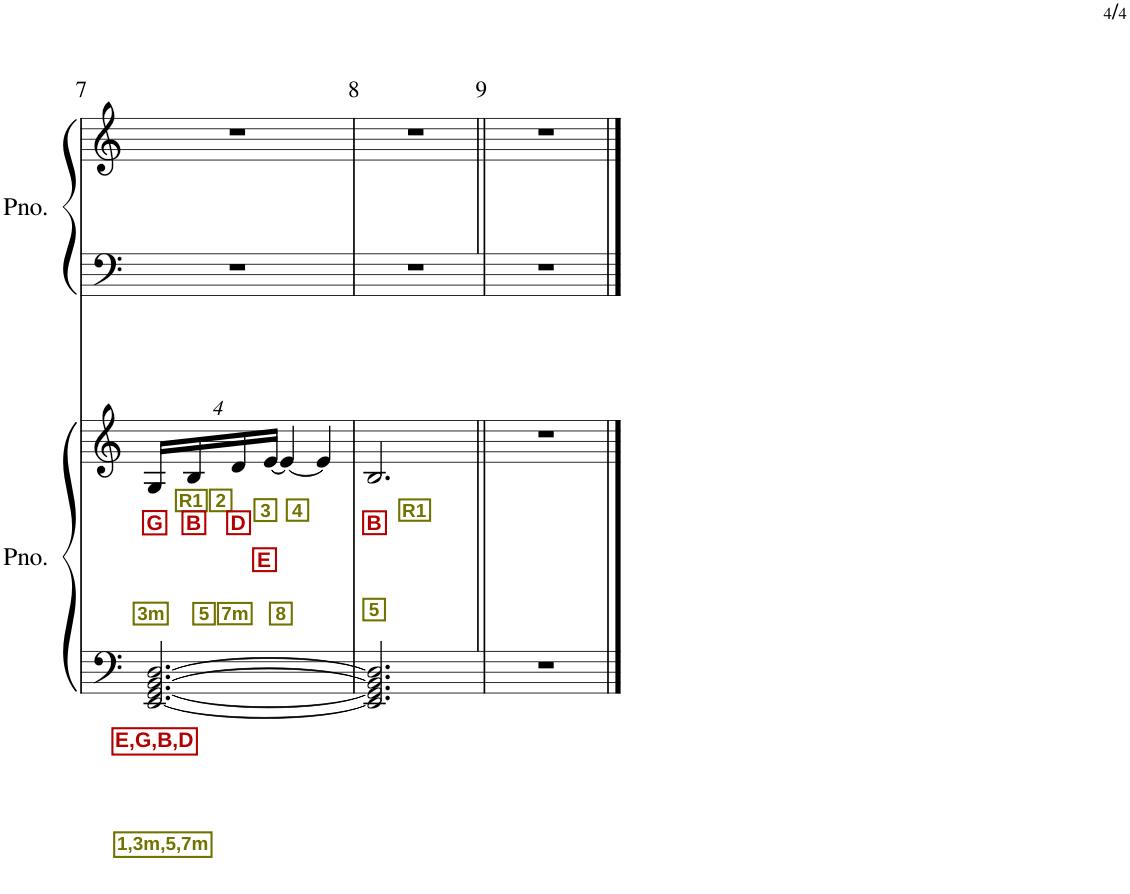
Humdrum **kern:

**kern	**text	**text	**text	**kern	**text	**text	**text	**kern	**kern
*part2	*part2	*part2	*part2	*part2	*part2	*part2	*part2	*part1	*part1
*staff4	*staff4	*staff4	*staff4	*staff3	*staff3	*staff3	*staff3	*staff2	*staff1
*I"ピアノ	*	*	*	*	*	*	*	*I"ピアノ	*
!!LO:PB:g=z
*clefF4	*	*	*	*clefG2	*	*	*	*clefF4	*clefG2
*k[]	*	*	*	*k[]	*	*	*	*k[]	*k[]
*M3/4	*	*	*	*M3/4	*	*	*	*M3/4	*M3/4
=7	=7	=7	=7	=7	=7	=7	=7	=7	=7
!	!	!LO:LY:b:color=#B30000	!LO:LY:b:color=#727200	!	!LO:LY:b:color=#727200	!LO:LY:b:color=#B30000	!LO:LY:b:color=#727200	!	!
[2.EE/ [2.GG/ [2.BB/ [2.D/	.	E,G,B,D	1,3m,5,7m	16G/LL	R1	G	3m	2.r	2.r
!	!	!	!	!	!LO:LY:b:color=#727200	!LO:LY:b:color=#B30000	!LO:LY:b:color=#727200	!	!
.	.	.	.	16B/	2	B	5	.	.
!	!	!	!	!	!LO:LY:b:color=#727200	!LO:LY:b:color=#B30000	!LO:LY:b:color=#727200	!	!
.	.	.	.	16d/	3	D	7m	.	.
!	!	!	!	!	!LO:LY:b:color=#727200	!LO:LY:b:color=#B30000	!LO:LY:b:color=#727200	!	!
.	.	.	.	[16e/JJ	4	E	8	.	.
.	.	.	.	4e/_	.	.	.	.	.
.	.	.	.	4e/]	.	.	.	.	.
=8	=8	=8	=8	=8	=8	=8	=8	=8	=8
!	!	!	!	!	!LO:LY:b:color=#727200	!LO:LY:b:color=#B30000	!LO:LY:b:color=#727200	!	!
2.EE/] 2.GG/] 2.BB/] 2.D/]	.	.	.	2.B/	R1	B	5	2.r	2.r
=9||	=9||	=9||	=9||	=9||	=9||	=9||	=9||	=9||	=9||
2.r	.	.	.	2.r	.	.	.	2.r	2.r
==	==	==	==	==	==	==	==	==	==
*-	*-	*-	*-	*-	*-	*-	*-	*-	*-
